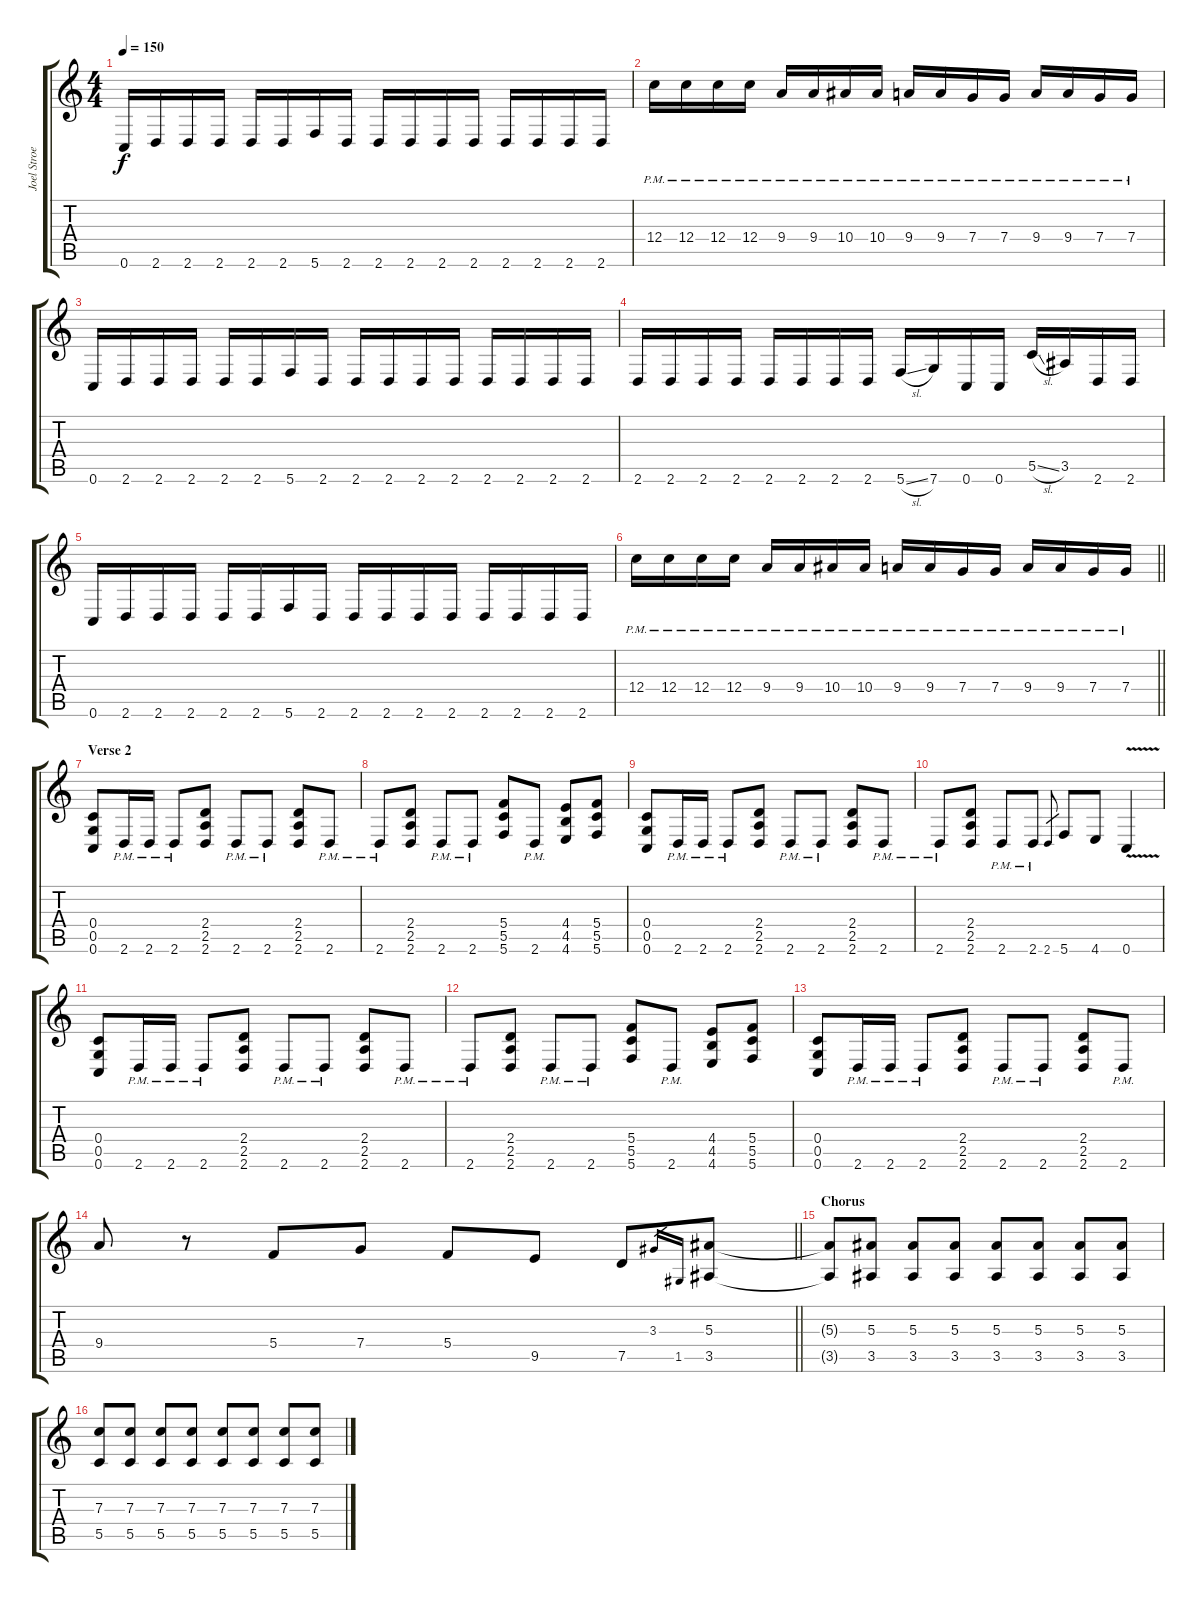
\track ("Joel Stroetzel" "Joel Stroe") {instrument overdrivenguitar}
\staff {score tabs}
\tuning (D4 A3 F3 C3 G2 C2) {hide}
\ts (4 4)
\tempo 150
\clef g2
\ks c
0.6.16{dy f} 2.6.16 2.6.16 2.6.16 2.6.16 2.6.16 5.6.16 2.6.16 2.6.16 2.6.16 2.6.16 2.6.16 2.6.16 2.6.16 2.6.16 2.6.16 |
12.4{pm}.16 12.4{pm}.16 12.4{pm}.16 12.4{pm}.16 9.4{pm}.16 9.4{pm}.16 10.4{pm}.16 10.4{pm}.16 9.4{pm}.16 9.4{pm}.16 7.4{pm}.16 7.4{pm}.16 9.4{pm}.16 9.4{pm}.16 7.4{pm}.16 7.4{pm}.16 |
0.6.16 2.6.16 2.6.16 2.6.16 2.6.16 2.6.16 5.6.16 2.6.16 2.6.16 2.6.16 2.6.16 2.6.16 2.6.16 2.6.16 2.6.16 2.6.16 |
2.6.16 2.6.16 2.6.16 2.6.16 2.6.16 2.6.16 2.6.16 2.6.16 5.6{sl}.16 7.6.16 0.6.16 0.6.16 5.5{sl}.16 3.5.16 2.6.16 2.6.16 |
0.6.16 2.6.16 2.6.16 2.6.16 2.6.16 2.6.16 5.6.16 2.6.16 2.6.16 2.6.16 2.6.16 2.6.16 2.6.16 2.6.16 2.6.16 2.6.16 |
\barLineRight lightlight
12.4{pm}.16 12.4{pm}.16 12.4{pm}.16 12.4{pm}.16 9.4{pm}.16 9.4{pm}.16 10.4{pm}.16 10.4{pm}.16 9.4{pm}.16 9.4{pm}.16 7.4{pm}.16 7.4{pm}.16 9.4{pm}.16 9.4{pm}.16 7.4{pm}.16 7.4{pm}.16 |
\section ("" "Verse 2")
(0.4 0.5 0.6).8 2.6{pm}.16 2.6{pm}.16 2.6{pm}.8 (2.4 2.5 2.6).8 2.6{pm}.8 2.6{pm}.8 (2.4 2.5 2.6).8 2.6{pm}.8 |
2.6{pm}.8 (2.4 2.5 2.6).8 2.6{pm}.8 2.6{pm}.8 (5.4 5.5 5.6).8 2.6{pm}.8 (4.4 4.5 4.6).8 (5.4 5.5 5.6).8 |
(0.4 0.5 0.6).8 2.6{pm}.16 2.6{pm}.16 2.6{pm}.8 (2.4 2.5 2.6).8 2.6{pm}.8 2.6{pm}.8 (2.4 2.5 2.6).8 2.6{pm}.8 |
2.6{pm}.8 (2.4 2.5 2.6).8 2.6{pm}.8 2.6{pm}.8 2.6.8{gr} 5.6.8 4.6.8 0.6{v}.4 |
(0.4 0.5 0.6).8 2.6{pm}.16 2.6{pm}.16 2.6{pm}.8 (2.4 2.5 2.6).8 2.6{pm}.8 2.6{pm}.8 (2.4 2.5 2.6).8 2.6{pm}.8 |
2.6{pm}.8 (2.4 2.5 2.6).8 2.6{pm}.8 2.6{pm}.8 (5.4 5.5 5.6).8 2.6{pm}.8 (4.4 4.5 4.6).8 (5.4 5.5 5.6).8 |
(0.4 0.5 0.6).8 2.6{pm}.16 2.6{pm}.16 2.6{pm}.8 (2.4 2.5 2.6).8 2.6{pm}.8 2.6{pm}.8 (2.4 2.5 2.6).8 2.6{pm}.8 |
\barLineRight lightlight
9.4.8 r.8 5.4.8 7.4.8 5.4.8 9.5.8 7.5.8 3.3.16{gr} 1.5.16{gr} (5.3 3.5).8{balance 8} |
\section ("" "Chorus")
(5.3{t} 3.5{t}).8 (5.3 3.5).8 (5.3 3.5).8 (5.3 3.5).8 (5.3 3.5).8 (5.3 3.5).8 (5.3 3.5).8 (5.3 3.5).8 |
(7.3 5.5).8 (7.3 5.5).8 (7.3 5.5).8 (7.3 5.5).8 (7.3 5.5).8 (7.3 5.5).8 (7.3 5.5).8 (7.3 5.5).8
